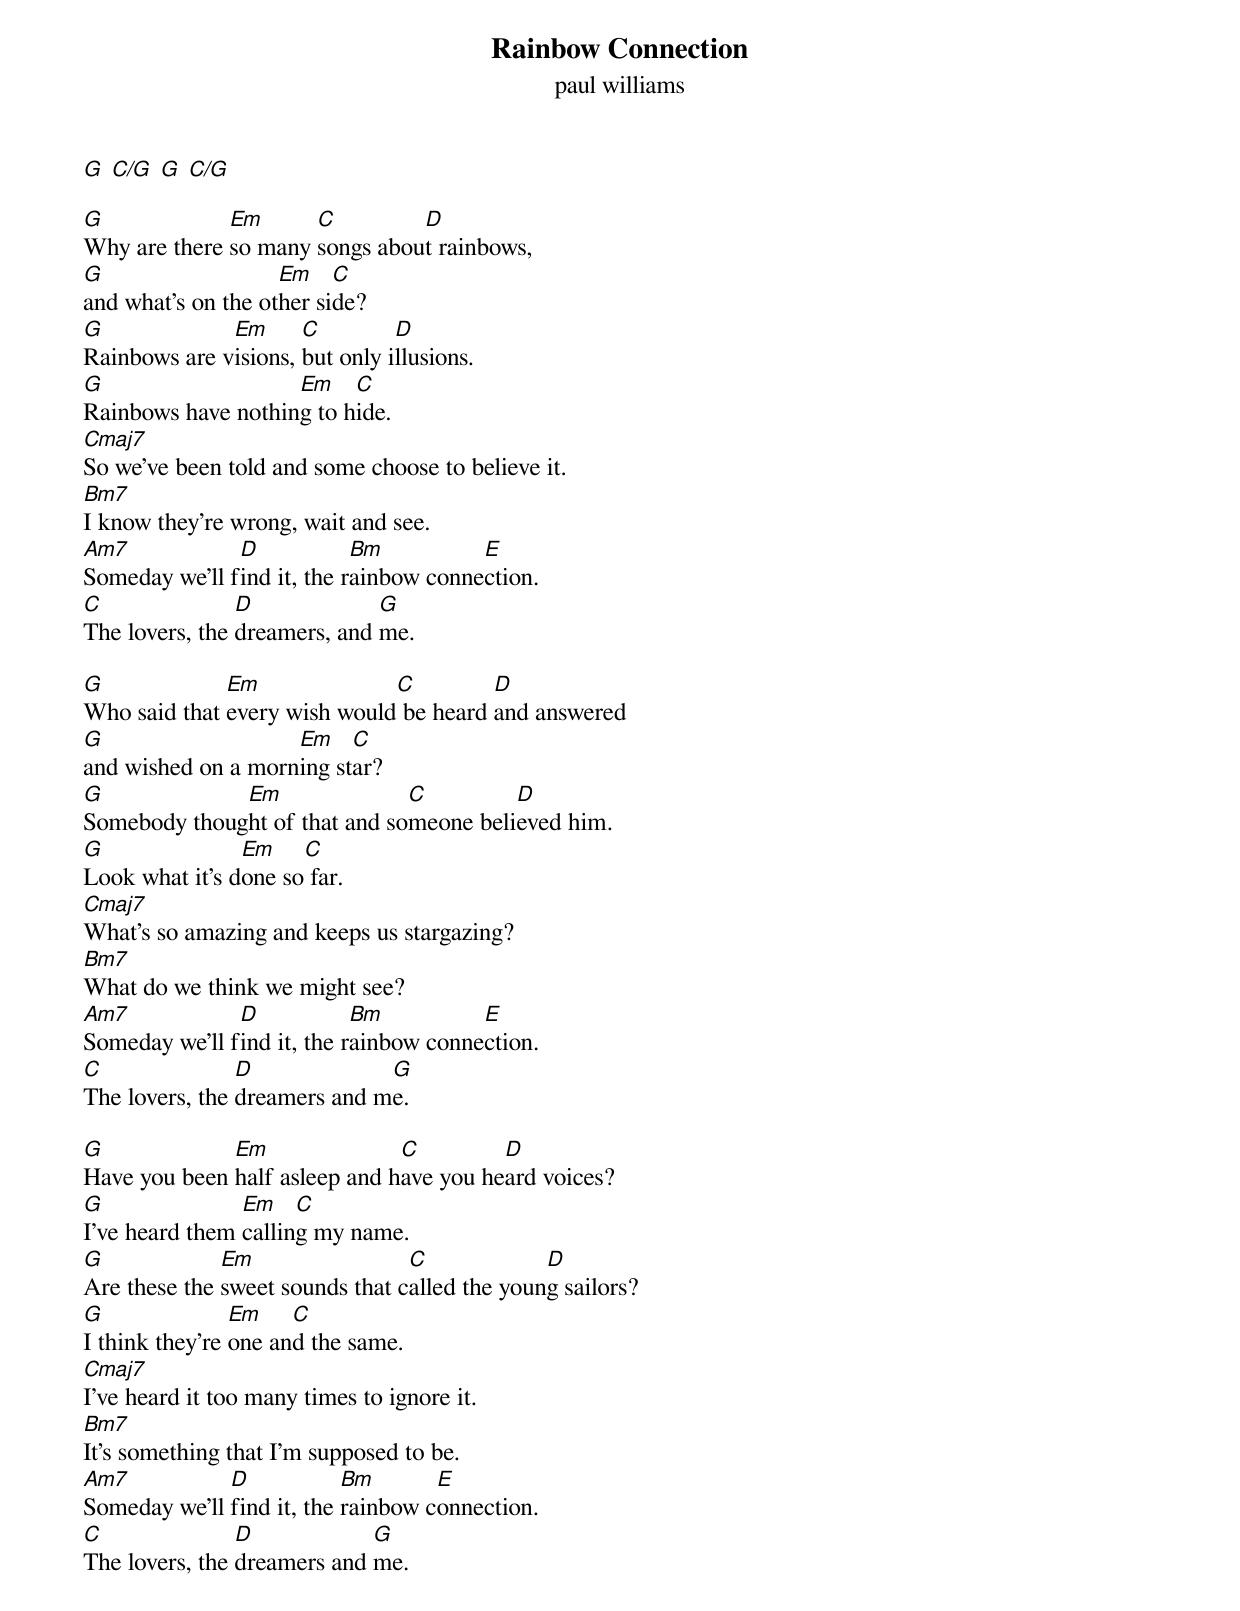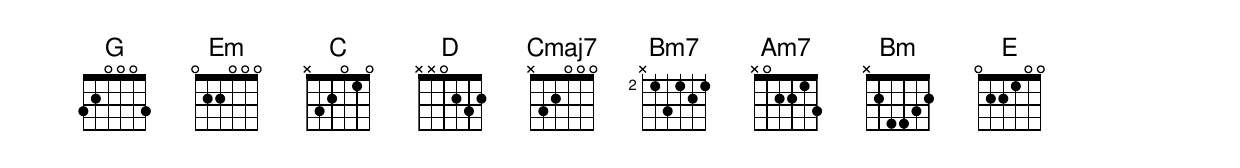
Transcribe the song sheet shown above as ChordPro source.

{title: Rainbow Connection}
{subtitle: paul williams}
[G] [C/G] [G] [C/G]

[G]Why are there [Em]so many [C]songs abou[D]t rainbows,
[G]and what's on the ot[Em]her si[C]de?
[G]Rainbows are v[Em]isions, [C]but only i[D]llusions.
[G]Rainbows have nothin[Em]g to h[C]ide.
[Cmaj7]So we've been told and some choose to believe it.
[Bm7]I know they're wrong, wait and see.
[Am7]Someday we'll f[D]ind it, the r[Bm]ainbow conne[E]ction.
[C]The lovers, the [D]dreamers, and [G]me.

[G]Who said that [Em]every wish would[C] be heard [D]and answered
[G]and wished on a morn[Em]ing st[C]ar?
[G]Somebody thoug[Em]ht of that and so[C]meone beli[D]eved him.
[G]Look what it's d[Em]one so[C] far.
[Cmaj7]What's so amazing and keeps us stargazing?
[Bm7]What do we think we might see?
[Am7]Someday we'll f[D]ind it, the r[Bm]ainbow conne[E]ction.
[C]The lovers, the [D]dreamers and m[G]e.

[G]Have you been [Em]half asleep and h[C]ave you he[D]ard voices?
[G]I've heard them [Em]callin[C]g my name.
[G]Are these the [Em]sweet sounds that c[C]alled the youn[D]g sailors?
[G]I think they're [Em]one an[C]d the same.
[Cmaj7]I've heard it too many times to ignore it.
[Bm7]It's something that I'm supposed to be.
[Am7]Someday we'll [D]find it, the [Bm]rainbow c[E]onnection.
[C]The lovers, the [D]dreamers and [G]me.
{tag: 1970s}
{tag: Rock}
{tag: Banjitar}
